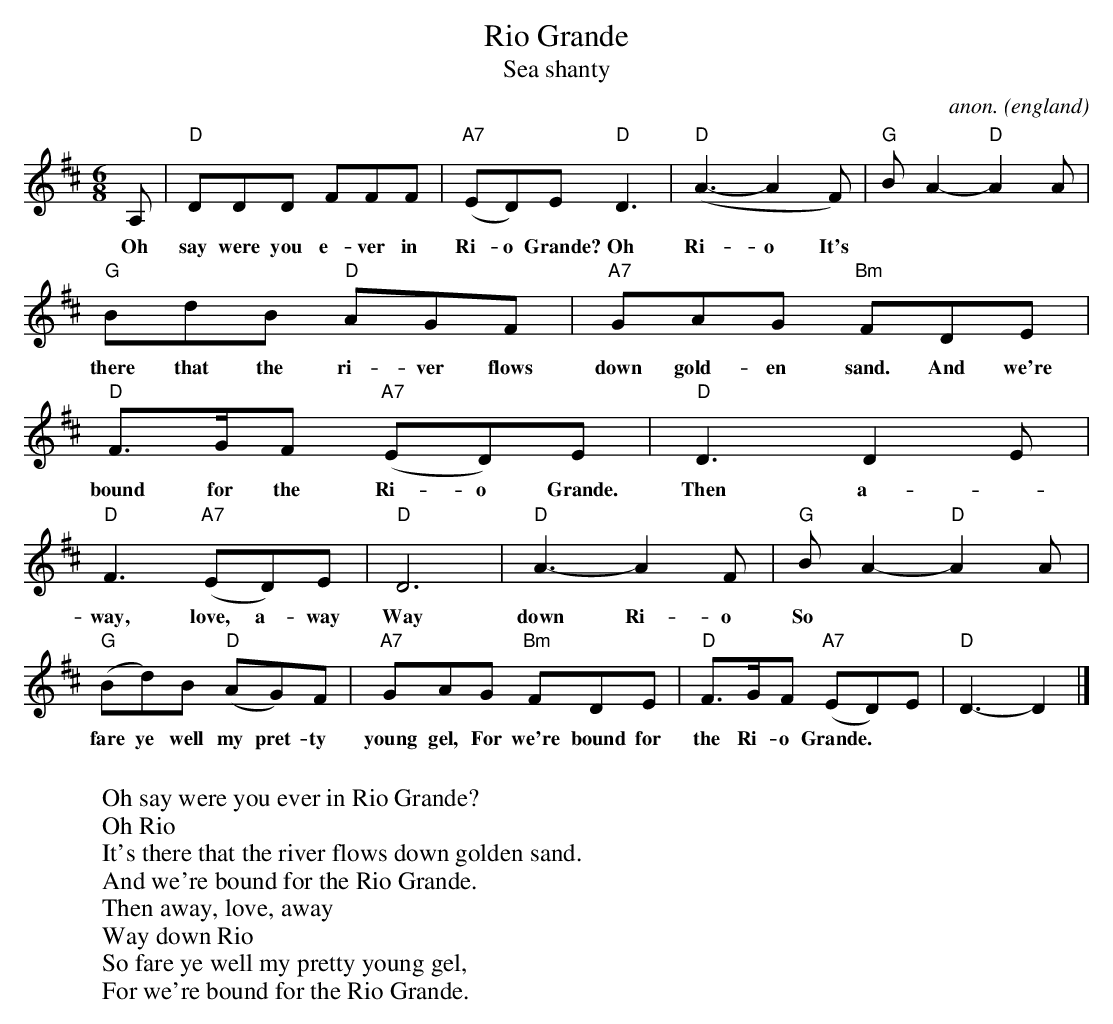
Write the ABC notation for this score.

X:1
T:Rio Grande
T:Sea shanty
O:england
C:anon.
M:6/8
L:1/8
K:D
A,|"D"DDD FFF|("A7"ED)E "D"D3|("D"A3-A2F)|"G"BA2-"D"A2A|
w:
w:Oh say were you e-ver in Ri-o Grande? Oh Ri-o It's
"G"BdB "D"AGF|"A7"GAG "Bm"FDE|"D"F>GF ("A7"ED)E|"D"D3 D2E|
w:
w:there that the ri-ver flows down gold-en sand. And we're bound for the Ri-o Grande. Then a-
"D"F3 ("A7"ED)E|"D"D6|"D"A3-A2F|"G"BA2- "D"A2A|
w:
w:way, love, a-way Way  down Ri-o So
("G"Bd)B ("D"AG)F|"A7"GAG "Bm"FDE|"D"F>GF ("A7"ED)E|"D"D3-D2|]
w:
w:fare ye well  my pret-ty young gel, For we're bound for the Ri-o Grande.
W:
W:Oh say were you ever in Rio Grande?
W:  Oh Rio
W:It's there that the river flows down golden sand.
W:  And we're bound for the Rio Grande.
W:Then away, love, away
W:  Way down Rio
W:So fare ye well my pretty young gel,
W:  For we're bound for the Rio Grande.
